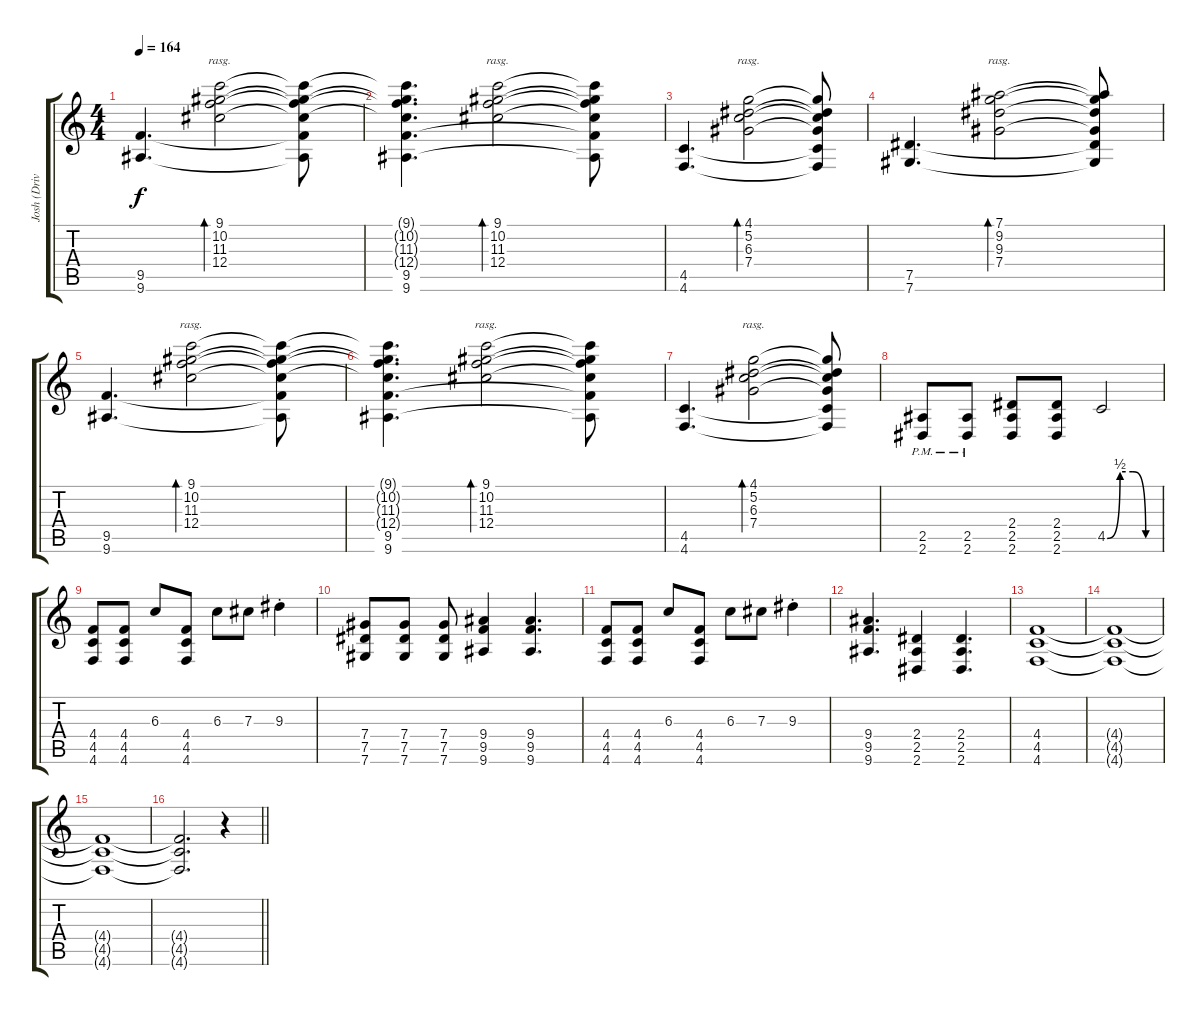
\track ("Josh (Drive)" "Josh (Driv") {instrument overdrivenguitar}
\staff {score tabs}
\tuning (Eb4 Bb3 Gb3 Db3 Ab2 Db2) {hide}
\ts (4 4)
\tempo 164
\clef g2
\ks c
(9.5 9.6).4{d dy f} (9.1 10.2 11.3 12.4).2{bd 240 rasg ii} (9.1{t} 10.2{t} 11.3{t} 12.4{t} 9.5{t} 9.6{t}).8 |
(9.1{t} 10.2{t} 11.3{t} 12.4{t} 9.5 9.6).4{d} (9.1 10.2 11.3 12.4).2{bd 240 rasg ii} (9.1{t} 10.2{t} 11.3{t} 12.4{t} 9.5{t} 9.6{t}).8 |
(4.5 4.6).4{d} (4.1 5.2 6.3 7.4).2{bd 240 rasg ii} (4.1{t} 5.2{t} 6.3{t} 7.4{t} 4.5{t} 4.6{t}).8 |
(7.5 7.6).4{d} (7.1 9.2 9.3 7.4).2{bd 240 rasg ii} (7.1{t} 9.2{t} 9.3{t} 7.4{t} 7.5{t} 7.6{t}).8 |
(9.5 9.6).4{d} (9.1 10.2 11.3 12.4).2{bd 240 rasg ii} (9.1{t} 10.2{t} 11.3{t} 12.4{t} 9.5{t} 9.6{t}).8 |
(9.1{t} 10.2{t} 11.3{t} 12.4{t} 9.5 9.6).4{d} (9.1 10.2 11.3 12.4).2{bd 240 rasg ii} (9.1{t} 10.2{t} 11.3{t} 12.4{t} 9.5{t} 9.6{t}).8 |
(4.5 4.6).4{d} (4.1 5.2 6.3 7.4).2{bd 240 rasg ii} (4.1{t} 5.2{t} 6.3{t} 7.4{t} 4.5{t} 4.6{t}).8 |
(2.5{pm} 2.6{pm}).8 (2.5{pm} 2.6{pm}).8 (2.4 2.5 2.6).8 (2.4 2.5 2.6).8 4.5{be (custom 0 0 15 2 30 2 45 0 60 0)}.2 |
(4.4 4.5 4.6).8 (4.4 4.5 4.6).8 6.3.8 (4.4 4.5 4.6).8 6.3.8 7.3.8 9.3{st}.4 |
(7.4 7.5 7.6).8 (7.4 7.5 7.6).8 (7.4 7.5 7.6).8 (9.4 9.5 9.6).4 (9.4 9.5 9.6).4{d} |
(4.4 4.5 4.6).8 (4.4 4.5 4.6).8 6.3.8 (4.4 4.5 4.6).8 6.3.8 7.3.8 9.3{st}.4 |
(9.4 9.5 9.6).4{d} (2.4 2.5 2.6).4 (2.4 2.5 2.6).4{d} |
(4.4 4.5 4.6).1 |
(4.4{t} 4.5{t} 4.6{t}).1{volume 2} |
(4.4{t} 4.5{t} 4.6{t}).1 |
\barLineRight lightlight
(4.4{t} 4.5{t} 4.6{t}).2{d} r.4
